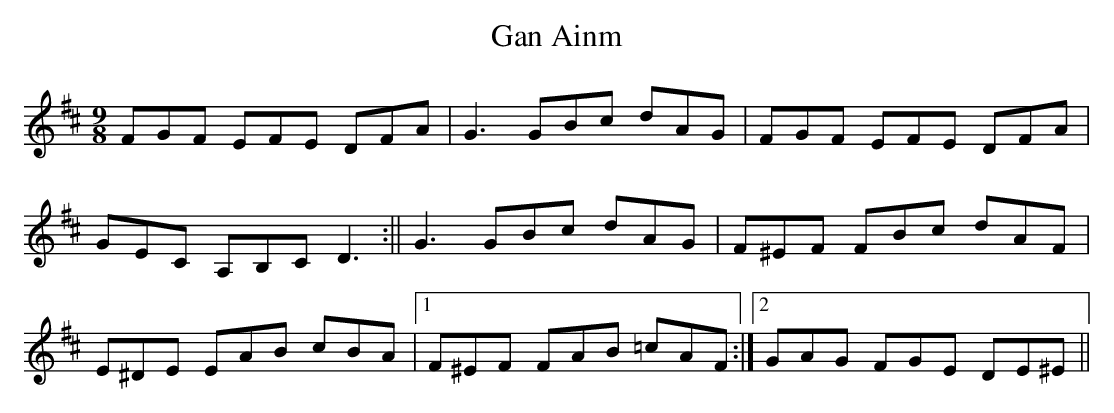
X:1
T:Gan Ainm
M:9/8
L:1/8
K:D
FGF EFE DFA|G3 GBc dAG|FGF EFE DFA|GEC A,B,C D3:||\
G3 GBc dAG|F^EF FBc dAF|E^DE EAB cBA|1 F^EF FAB =cAF:|2 GAG FGE DE^E||\
